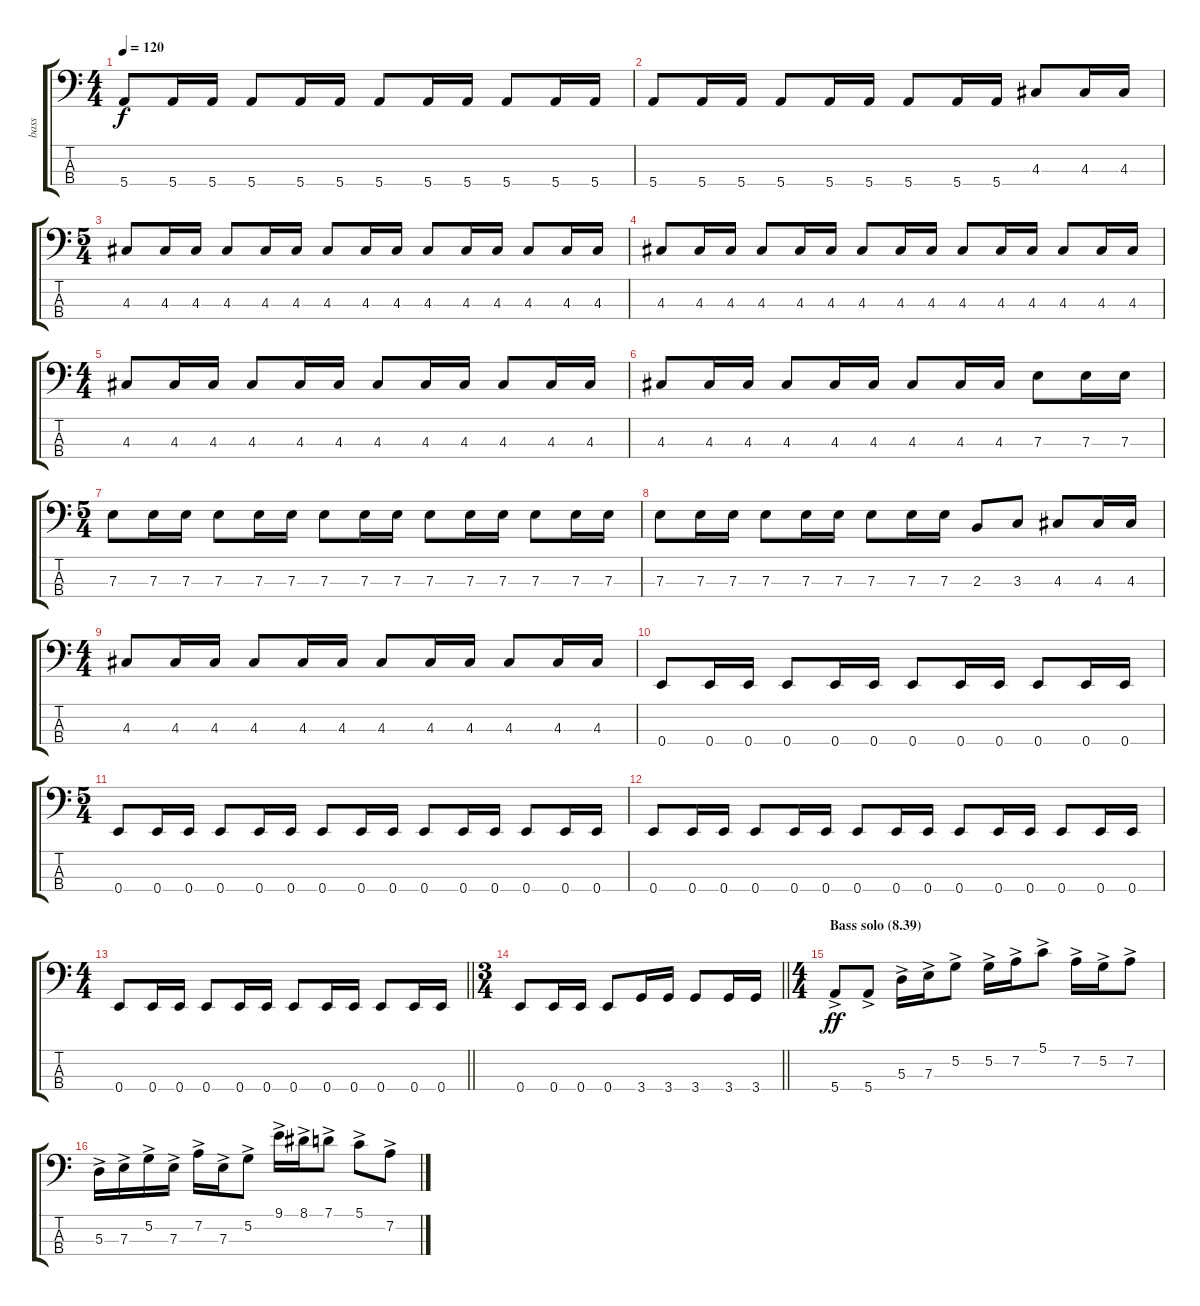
\track ("bass" "bass") {instrument electricbassfinger}
\staff {score tabs}
\tuning (G2 D2 A1 E1) {hide}
\ts (4 4)
\tempo 120
\clef f4
\ks c
5.4.8{dy f} 5.4.16 5.4.16 5.4.8 5.4.16 5.4.16 5.4.8 5.4.16 5.4.16 5.4.8 5.4.16 5.4.16 |
5.4.8 5.4.16 5.4.16 5.4.8 5.4.16 5.4.16 5.4.8 5.4.16 5.4.16 4.3.8 4.3.16 4.3.16 |
\ts (5 4)
4.3.8 4.3.16 4.3.16 4.3.8 4.3.16 4.3.16 4.3.8 4.3.16 4.3.16 4.3.8 4.3.16 4.3.16 4.3.8 4.3.16 4.3.16 |
4.3.8 4.3.16 4.3.16 4.3.8 4.3.16 4.3.16 4.3.8 4.3.16 4.3.16 4.3.8 4.3.16 4.3.16 4.3.8 4.3.16 4.3.16 |
\ts (4 4)
4.3.8 4.3.16 4.3.16 4.3.8 4.3.16 4.3.16 4.3.8 4.3.16 4.3.16 4.3.8 4.3.16 4.3.16 |
4.3.8 4.3.16 4.3.16 4.3.8 4.3.16 4.3.16 4.3.8 4.3.16 4.3.16 7.3.8 7.3.16 7.3.16 |
\ts (5 4)
7.3.8 7.3.16 7.3.16 7.3.8 7.3.16 7.3.16 7.3.8 7.3.16 7.3.16 7.3.8 7.3.16 7.3.16 7.3.8 7.3.16 7.3.16 |
7.3.8 7.3.16 7.3.16 7.3.8 7.3.16 7.3.16 7.3.8 7.3.16 7.3.16 2.3.8 3.3.8 4.3.8 4.3.16 4.3.16 |
\ts (4 4)
4.3.8 4.3.16 4.3.16 4.3.8 4.3.16 4.3.16 4.3.8 4.3.16 4.3.16 4.3.8 4.3.16 4.3.16 |
0.4.8 0.4.16 0.4.16 0.4.8 0.4.16 0.4.16 0.4.8 0.4.16 0.4.16 0.4.8 0.4.16 0.4.16 |
\ts (5 4)
0.4.8 0.4.16 0.4.16 0.4.8 0.4.16 0.4.16 0.4.8 0.4.16 0.4.16 0.4.8 0.4.16 0.4.16 0.4.8 0.4.16 0.4.16 |
0.4.8 0.4.16 0.4.16 0.4.8 0.4.16 0.4.16 0.4.8 0.4.16 0.4.16 0.4.8 0.4.16 0.4.16 0.4.8 0.4.16 0.4.16 |
\ts (4 4)
\barLineRight lightlight
0.4.8 0.4.16 0.4.16 0.4.8 0.4.16 0.4.16 0.4.8 0.4.16 0.4.16 0.4.8 0.4.16 0.4.16 |
\ts (3 4)
\barLineRight lightlight
0.4.8 0.4.16 0.4.16 0.4.8 3.4.16 3.4.16 3.4.8 3.4.16 3.4.16 |
\ts (4 4)
\section ("" "Bass solo (8.39)")
5.4{ac}.8{dy ff} 5.4{ac}.8 5.3{ac}.16 7.3{ac}.16 5.2{ac}.8 5.2{ac}.16 7.2{ac}.16 5.1{ac}.8 7.2{ac}.16 5.2{ac}.16 7.2{ac}.8 |
5.3{ac}.16 7.3{ac}.16 5.2{ac}.16 7.3{ac}.16 7.2{ac}.16 7.3{ac}.16 5.2{ac}.8 9.1{ac}.16 8.1{ac}.16 7.1{ac}.8 5.1{ac}.8 7.2{ac}.8
